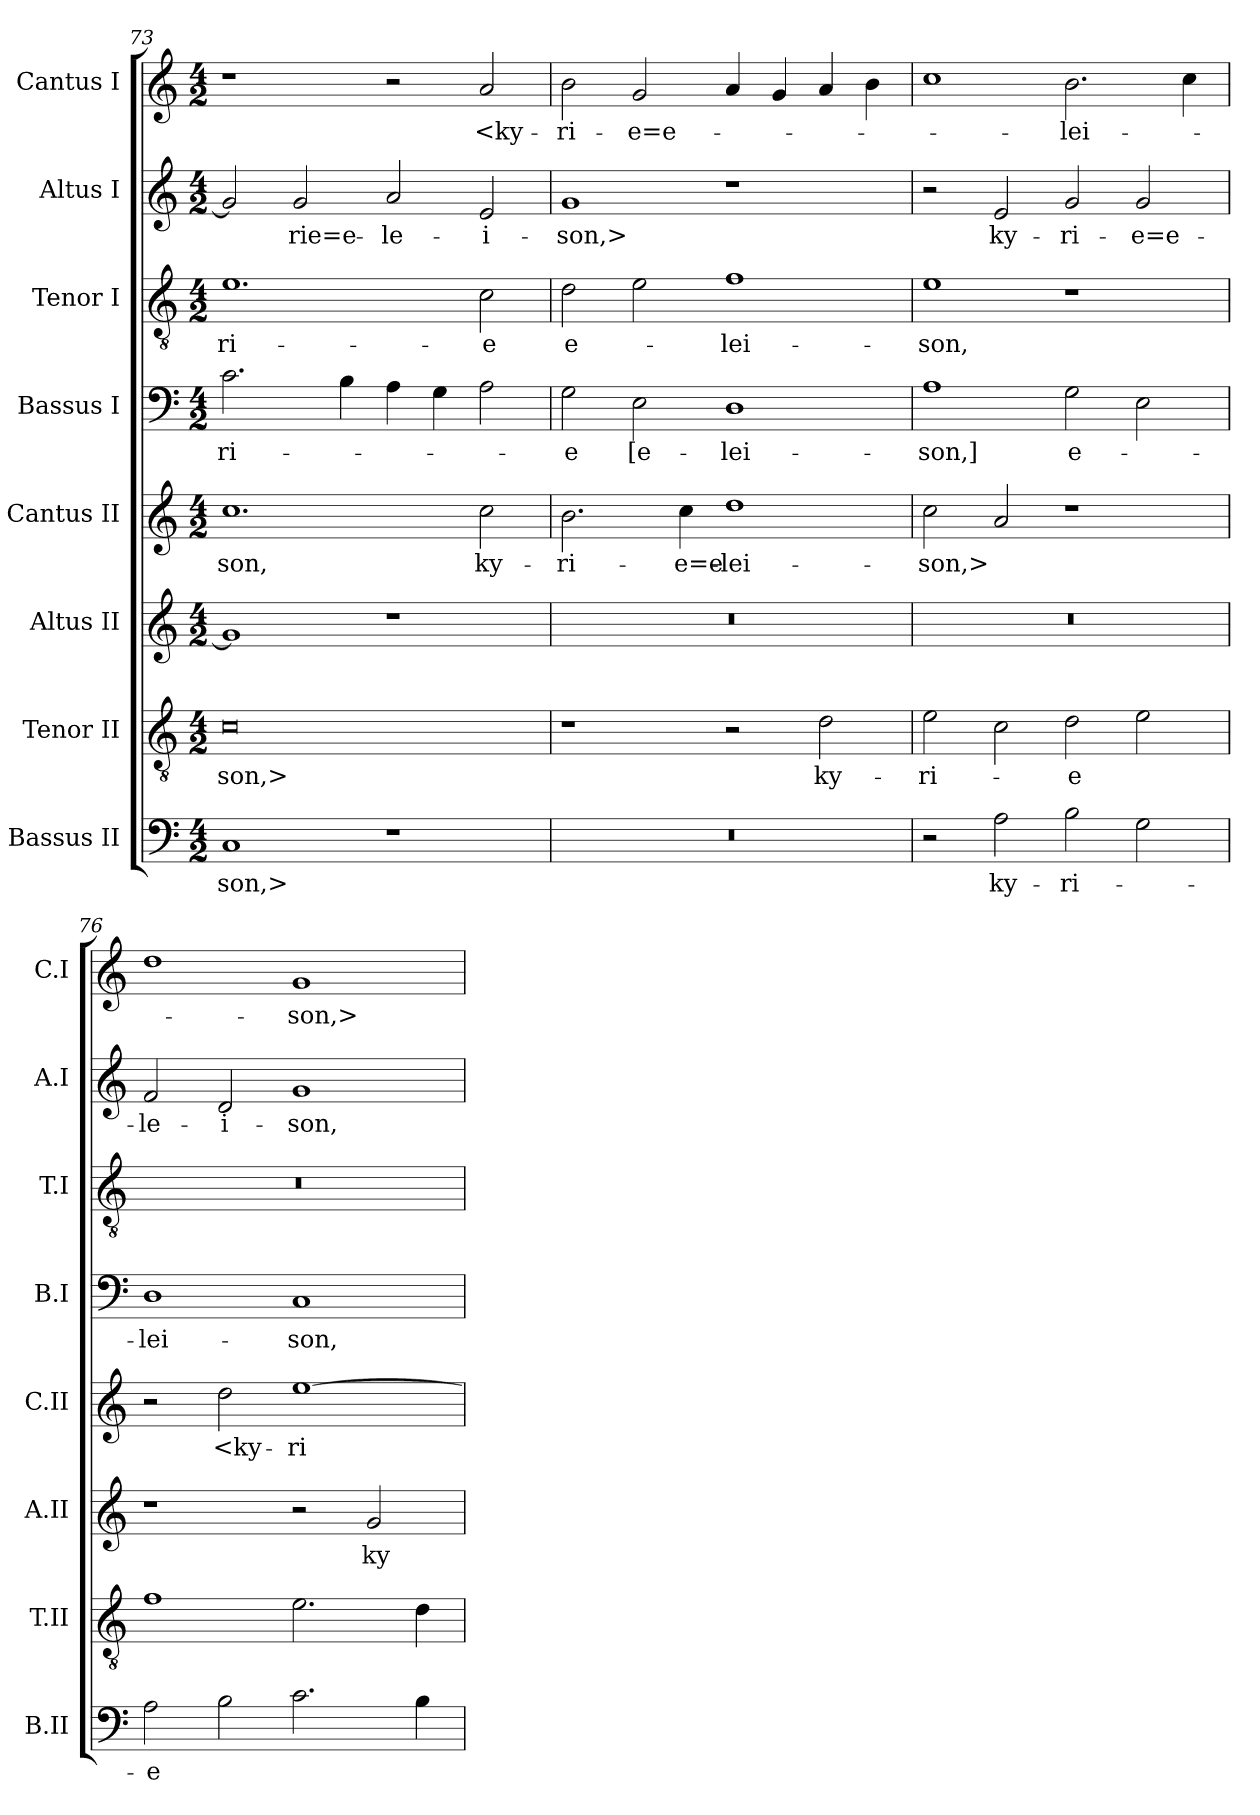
**kern	**text	**kern	**text	**kern	**text	**kern	**text	**kern	**text	**kern	**text	**kern	**text	**kern	**text
*part8	*part8	*part7	*part7	*part6	*part6	*part5	*part5	*part4	*part4	*part3	*part3	*part2	*part2	*part1	*part1
*staff8	*staff8	*staff7	*staff7	*staff6	*staff6	*staff5	*staff5	*staff4	*staff4	*staff3	*staff3	*staff2	*staff2	*staff1	*staff1
*I"Bassus II	*	*I"Tenor II	*	*I"Altus II	*	*I"Cantus II	*	*I"Bassus I	*	*I"Tenor I	*	*I"Altus I	*	*I"Cantus I	*
*I'B.II	*	*I'T.II	*	*I'A.II	*	*I'C.II	*	*I'B.I	*	*I'T.I	*	*I'A.I	*	*I'C.I	*
*clefF4	*	*clefGv2	*	*clefG2	*	*clefG2	*	*clefF4	*	*clefGv2	*	*clefG2	*	*clefG2	*
*	*	*ITrd7c12	*	*	*	*	*	*	*	*ITrd7c12	*	*	*	*	*
*k[]	*	*k[]	*	*k[]	*	*k[]	*	*k[]	*	*k[]	*	*k[]	*	*k[]	*
*C:	*	*C:	*	*C:	*	*C:	*	*C:	*	*C:	*	*C:	*	*C:	*
*M4/2	*	*M4/2	*	*M4/2	*	*M4/2	*	*M4/2	*	*M4/2	*	*M4/2	*	*M4/2	*
=73	=73	=73	=73	=73	=73	=73	=73	=73	=73	=73	=73	=73	=73	=73	=73
1C/	-son,>	0C\	-son,>	1g/]	.	1.cc\	-son,	2.c\	-ri-	1.E\	-ri-	2g/]	.	1r	.
.	.	.	.	.	.	.	.	.	.	.	.	2g/	-rie=e-	.	.
.	.	.	.	.	.	.	.	4B\	.	.	.	.	.	.	.
1r	.	.	.	1r	.	.	.	4A\	.	.	.	2a/	-le-	2r	.
.	.	.	.	.	.	.	.	4G\	.	.	.	.	.	.	.
.	.	.	.	.	.	2cc\	ky-	2A\	.	2C\	-e	2e/	-i-	2a/	<ky-
=74	=74	=74	=74	=74	=74	=74	=74	=74	=74	=74	=74	=74	=74	=74	=74
0r	.	1r	.	0r	.	2.b\	-ri-	2G\	-e	2D\	e-	1g/	-son,>	2b\	-ri-
.	.	.	.	.	.	.	.	2E\	[e-	2E\	.	.	.	2g/	-e=e-
.	.	.	.	.	.	4cc\	-e=e-	.	.	.	.	.	.	.	.
.	.	2r	.	.	.	1dd\	-lei-	1D\	-lei-	1F\	-lei-	1r	.	4a/	.
.	.	.	.	.	.	.	.	.	.	.	.	.	.	4g/	.
.	.	2D\	ky-	.	.	.	.	.	.	.	.	.	.	4a/	.
.	.	.	.	.	.	.	.	.	.	.	.	.	.	4b\	.
=75	=75	=75	=75	=75	=75	=75	=75	=75	=75	=75	=75	=75	=75	=75	=75
2r	.	2E\	-ri-	0r	.	2cc\	-son,>	1A\	-son,]	1E\	-son,	2r	.	1cc\	.
2A\	ky-	2C\	.	.	.	2a/	.	.	.	.	.	2e/	ky-	.	.
2B\	-ri-	2D\	-e	.	.	1r	.	2G\	e-	1r	.	2g/	-ri-	2.b\	-lei-
2G\	.	2E\	.	.	.	.	.	2E\	.	.	.	2g/	-e=e-	.	.
.	.	.	.	.	.	.	.	.	.	.	.	.	.	4cc\	.
=76	=76	=76	=76	=76	=76	=76	=76	=76	=76	=76	=76	=76	=76	=76	=76
2A\	-e	1F\	.	1r	.	2r	.	1D\	-lei-	0r	.	2f/	-le-	1dd\	.
2B\	.	.	.	.	.	2dd\	<ky-	.	.	.	.	2d/	-i-	.	.
2.c\	.	2.E\	.	2r	.	[1ee\	-ri-	1C/	-son,	.	.	1g/	-son,	1g/	-son,>
.	.	.	.	2g/	ky-	.	.	.	.	.	.	.	.	.	.
4B\	.	4D\	.	.	.	.	.	.	.	.	.	.	.	.	.
=	=	=	=	=	=	=	=	=	=	=	=	=	=	=	=
*-	*-	*-	*-	*-	*-	*-	*-	*-	*-	*-	*-	*-	*-	*-	*-
